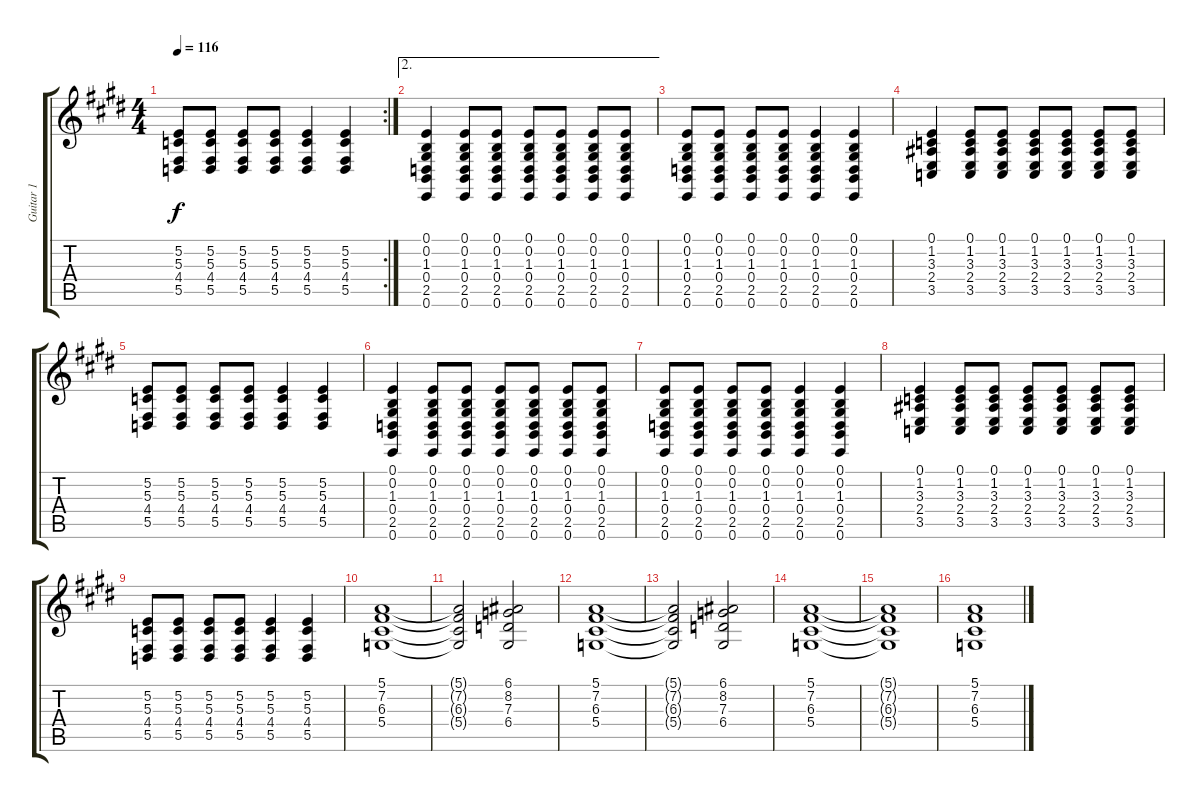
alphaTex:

\track ("Guitar 1" "Guitar 1") {instrument lead1square}
\staff {score tabs}
\tuning (E4 B3 G3 D3 A2 E2) {hide}
\rc 2
\ts (4 4)
\tempo 116
\clef g2
\ks e
(5.2 5.3 4.4 5.5).8{dy f} (5.2 5.3 4.4 5.5).8 (5.2 5.3 4.4 5.5).8 (5.2 5.3 4.4 5.5).8 (5.2 5.3 4.4 5.5).4 (5.2 5.3 4.4 5.5).4 |
\ae 2
(0.1 0.2 1.3 0.4 2.5 0.6).4 (0.1 0.2 1.3 0.4 2.5 0.6).8 (0.1 0.2 1.3 0.4 2.5 0.6).8 (0.1 0.2 1.3 0.4 2.5 0.6).8 (0.1 0.2 1.3 0.4 2.5 0.6).8 (0.1 0.2 1.3 0.4 2.5 0.6).8 (0.1 0.2 1.3 0.4 2.5 0.6).8 |
(0.1 0.2 1.3 0.4 2.5 0.6).8 (0.1 0.2 1.3 0.4 2.5 0.6).8 (0.1 0.2 1.3 0.4 2.5 0.6).8 (0.1 0.2 1.3 0.4 2.5 0.6).8 (0.1 0.2 1.3 0.4 2.5 0.6).4 (0.1 0.2 1.3 0.4 2.5 0.6).4 |
(0.1 1.2 3.3 2.4 3.5).4 (0.1 1.2 3.3 2.4 3.5).8 (0.1 1.2 3.3 2.4 3.5).8 (0.1 1.2 3.3 2.4 3.5).8 (0.1 1.2 3.3 2.4 3.5).8 (0.1 1.2 3.3 2.4 3.5).8 (0.1 1.2 3.3 2.4 3.5).8 |
(5.2 5.3 4.4 5.5).8 (5.2 5.3 4.4 5.5).8 (5.2 5.3 4.4 5.5).8 (5.2 5.3 4.4 5.5).8 (5.2 5.3 4.4 5.5).4 (5.2 5.3 4.4 5.5).4 |
(0.1 0.2 1.3 0.4 2.5 0.6).4 (0.1 0.2 1.3 0.4 2.5 0.6).8 (0.1 0.2 1.3 0.4 2.5 0.6).8 (0.1 0.2 1.3 0.4 2.5 0.6).8 (0.1 0.2 1.3 0.4 2.5 0.6).8 (0.1 0.2 1.3 0.4 2.5 0.6).8 (0.1 0.2 1.3 0.4 2.5 0.6).8 |
(0.1 0.2 1.3 0.4 2.5 0.6).8 (0.1 0.2 1.3 0.4 2.5 0.6).8 (0.1 0.2 1.3 0.4 2.5 0.6).8 (0.1 0.2 1.3 0.4 2.5 0.6).8 (0.1 0.2 1.3 0.4 2.5 0.6).4 (0.1 0.2 1.3 0.4 2.5 0.6).4 |
(0.1 1.2 3.3 2.4 3.5).4 (0.1 1.2 3.3 2.4 3.5).8 (0.1 1.2 3.3 2.4 3.5).8 (0.1 1.2 3.3 2.4 3.5).8 (0.1 1.2 3.3 2.4 3.5).8 (0.1 1.2 3.3 2.4 3.5).8 (0.1 1.2 3.3 2.4 3.5).8 |
(5.2 5.3 4.4 5.5).8 (5.2 5.3 4.4 5.5).8 (5.2 5.3 4.4 5.5).8 (5.2 5.3 4.4 5.5).8 (5.2 5.3 4.4 5.5).4 (5.2 5.3 4.4 5.5).4 |
(5.1 7.2 6.3 5.4).1 |
(5.1{t} 7.2{t} 6.3{t} 5.4{t}).2 (6.1 8.2 7.3 6.4).2 |
(5.1 7.2 6.3 5.4).1 |
(5.1{t} 7.2{t} 6.3{t} 5.4{t}).2 (6.1 8.2 7.3 6.4).2 |
(5.1 7.2 6.3 5.4).1 |
(5.1{t} 7.2{t} 6.3{t} 5.4{t}).1 |
(5.1 7.2 6.3 5.4).1
